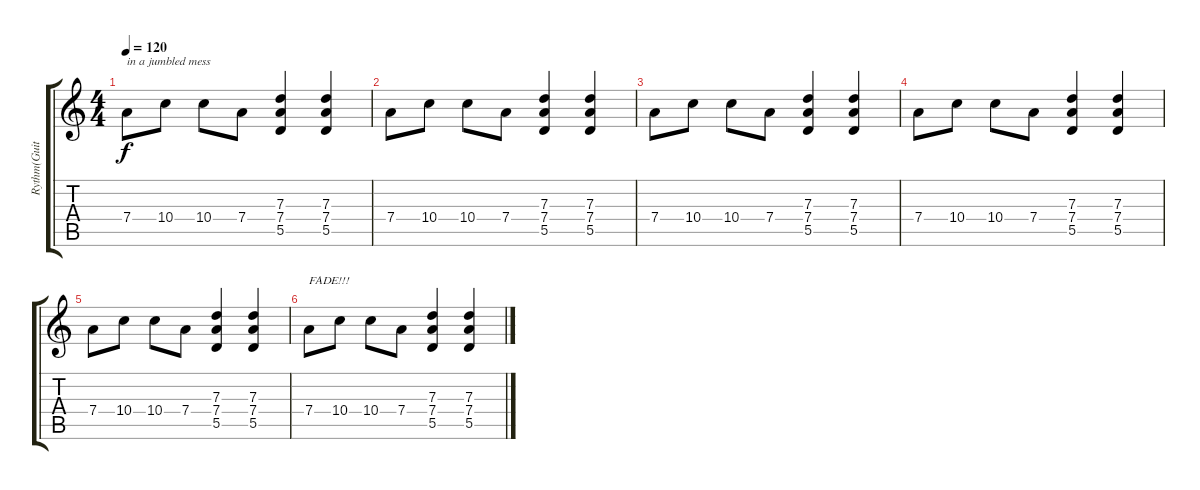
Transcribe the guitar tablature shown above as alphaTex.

\track ("Rythm(Guitar 1)" "Rythm(Guit") {instrument electricguitarjazz}
\staff {score tabs}
\tuning (E4 B3 G3 D3 A2 E2) {hide}
\ts (4 4)
\tempo 120
\clef g2
\ks c
7.4.8{txt "in a jumbled mess" dy f} 10.4.8 10.4.8 7.4.8 (7.3 7.4 5.5).4 (7.3 7.4 5.5).4 |
7.4.8 10.4.8 10.4.8 7.4.8 (7.3 7.4 5.5).4 (7.3 7.4 5.5).4 |
7.4.8 10.4.8 10.4.8 7.4.8 (7.3 7.4 5.5).4 (7.3 7.4 5.5).4 |
7.4.8 10.4.8 10.4.8 7.4.8 (7.3 7.4 5.5).4 (7.3 7.4 5.5).4 |
7.4.8 10.4.8 10.4.8 7.4.8 (7.3 7.4 5.5).4 (7.3 7.4 5.5).4 |
7.4.8{txt "FADE!!!"} 10.4.8 10.4.8 7.4.8 (7.3 7.4 5.5).4 (7.3 7.4 5.5).4
